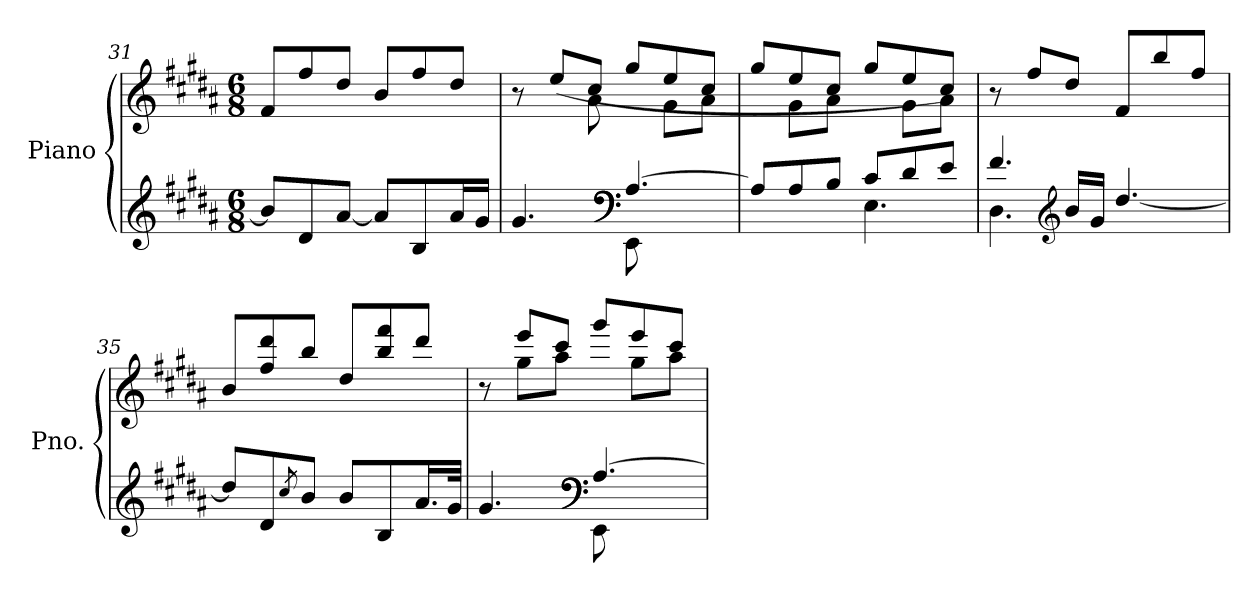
**kern	**kern
*part1	*part1
*staff2	*staff1
*I"Piano	*
*I'Pno.	*
*clefG2	*clefG2
*k[f#c#g#d#a#]	*k[f#c#g#d#a#]
*M6/8	*M6/8
=31	=31
8b/L]	8f#/L
8d#/	8ff#/
[8a#/J	8dd#/J
8a#/L]	8b/L
8B/	8ff#/
16a#/L	8dd#/J
16g#/JJ	.
=32	=32
*^	*^
4.g#/	4.rcccyy	8r	8ryy
.	.	(8ee/L	8ryy
.	.	8cc#/J	8a#\
*clefF4	*	*	*
[4.A#/	8EE:\	8gg#/L	8ryy
.	4ryy	8ee/	8g#\L
.	.	8cc#/J	8a#\J
=33	=33	=33	=33
8A#/L]	4.ryy	8gg#/L	8ryy
8A#/	.	8ee/	8g#\L
8B/J	.	8cc#/J	8a#\J
8c#/L	4.E\	8gg#/L	8ryy
8d#/	.	8ee/	8g#\L
8e/J	.	8cc#/J)	8a#\J
*	*	*v	*v
!!LO:LB:g=z
=34	=34	=34
*	*^	*
4.f#/	4.D#:\	4ryy	8r
.	.	.	8ff#/L
*clefG2	*	*	*
.	.	16b!/LL	8dd#/J
.	.	16g#!/JJ	.
[4.dd#/	8rgyy	8ryy	8f#/L
.	4ryy	4ryy	8bb/
.	.	.	8ff#/J
*v	*v	*v	*
=35	=35
8dd#/L]	8b/L
8d#/	8ff#/ 8ddd#/
8qcc#/	.
8b/J	8bb/J
8b/L	8dd#/L
8B/	8bb/ 8fff#/
16.a#/L	8ddd#/J
32g#/JJk	.
=36	=36
*^	*^
4.g#/	4.rcccyy	8r	8ryy
.	.	8eee/L	8gg#\L
.	.	8ccc#/J	8aa#\J
*clefF4	*	*	*
[4.A#/	8EE:\	8ggg#/L	8ryy
.	4ryy	8eee/	8gg#\L
.	.	8ccc#/J	8aa#\J
*v	*v	*	*
*	*v	*v
=	=
*-	*-
